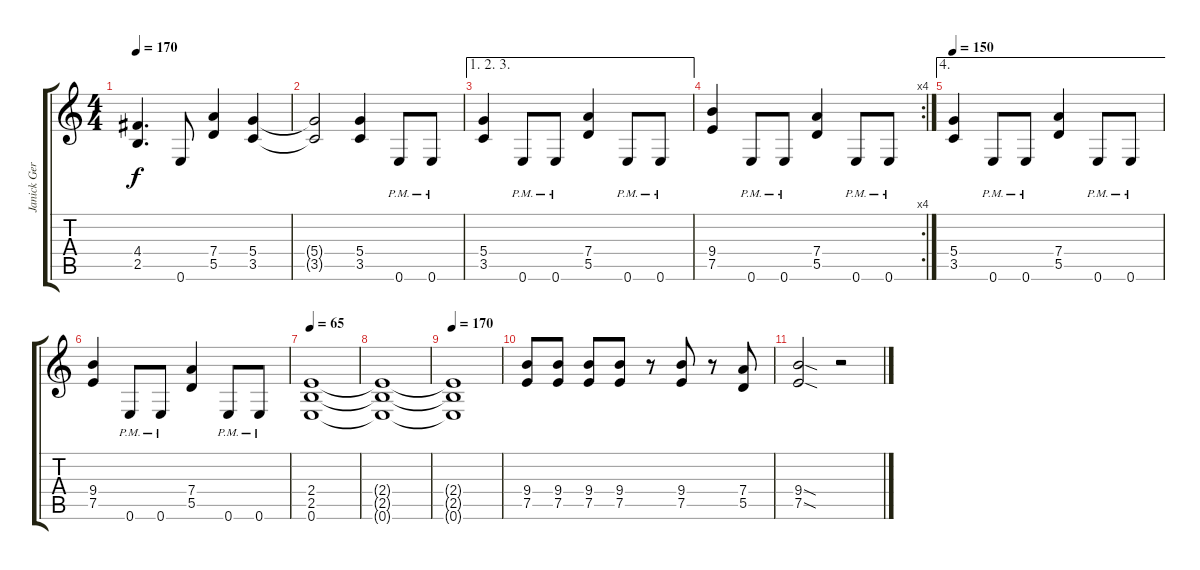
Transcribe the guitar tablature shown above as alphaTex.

\track ("Janick Gers" "Janick Ger") {instrument distortionguitar}
\staff {score tabs}
\tuning (E4 B3 G3 D3 A2 E2) {hide}
\ts (4 4)
\tempo 170
\clef g2
\ks c
(4.4 2.5).4{d dy f} 0.6.8 (7.4 5.5).4 (5.4 3.5).4 |
(5.4{t} 3.5{t}).2 (5.4 3.5).4 0.6{pm}.8 0.6{pm}.8 |
\ae (1 2 3)
(5.4 3.5).4 0.6{pm}.8 0.6{pm}.8 (7.4 5.5).4 0.6{pm}.8 0.6{pm}.8 |
\rc 4
(9.4 7.5).4 0.6{pm}.8 0.6{pm}.8 (7.4 5.5).4 0.6{pm}.8 0.6{pm}.8 |
\ae 4
\tempo 150
(5.4 3.5).4 0.6{pm}.8 0.6{pm}.8 (7.4 5.5).4 0.6{pm}.8 0.6{pm}.8 |
(9.4 7.5).4 0.6{pm}.8 0.6{pm}.8 (7.4 5.5).4 0.6{pm}.8 0.6{pm}.8 |
\tempo 65
(2.4 2.5 0.6).1 |
(2.4{t} 2.5{t} 0.6{t}).1 |
\tempo 170
(2.4{t} 2.5{t} 0.6{t}).1 |
(9.4 7.5).8 (9.4 7.5).8 (9.4 7.5).8 (9.4 7.5).8 r.8 (9.4 7.5).8 r.8 (7.4 5.5).8 |
(9.4{sod} 7.5{sod}).2 r.2
